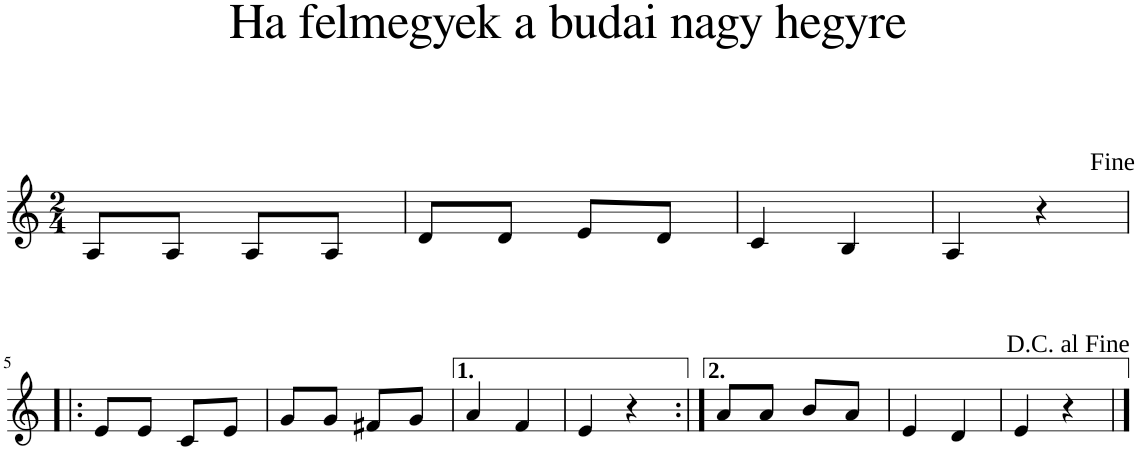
**kern
*part1
*staff1
*I"Piano
*I'Pno
*clefG2
*k[]
*M2/4
=1
8A/L
8A/J
8A/L
8A/J
=2
8d/L
8d/J
8e/L
8d/J
=3
4c/
4B/
=4
4A/
4r
!LO:TX:a:t=<font face="Times New Roman"/>Fine
!!LO:LB:g=z
=5!|:
8e/L
8e/J
8c/L
8e/J
=6
8g/L
8g/J
8f#X/L
8g/J
=7
4a/
4f/
=8
4e/
4r
=9:|!
8a/L
8a/J
8b/L
8a/J
=10
4e/
4d/
=11
4e/
4r
!LO:TX:a:t=<font face="Times New Roman"/>D.C. al Fine
==
*-
